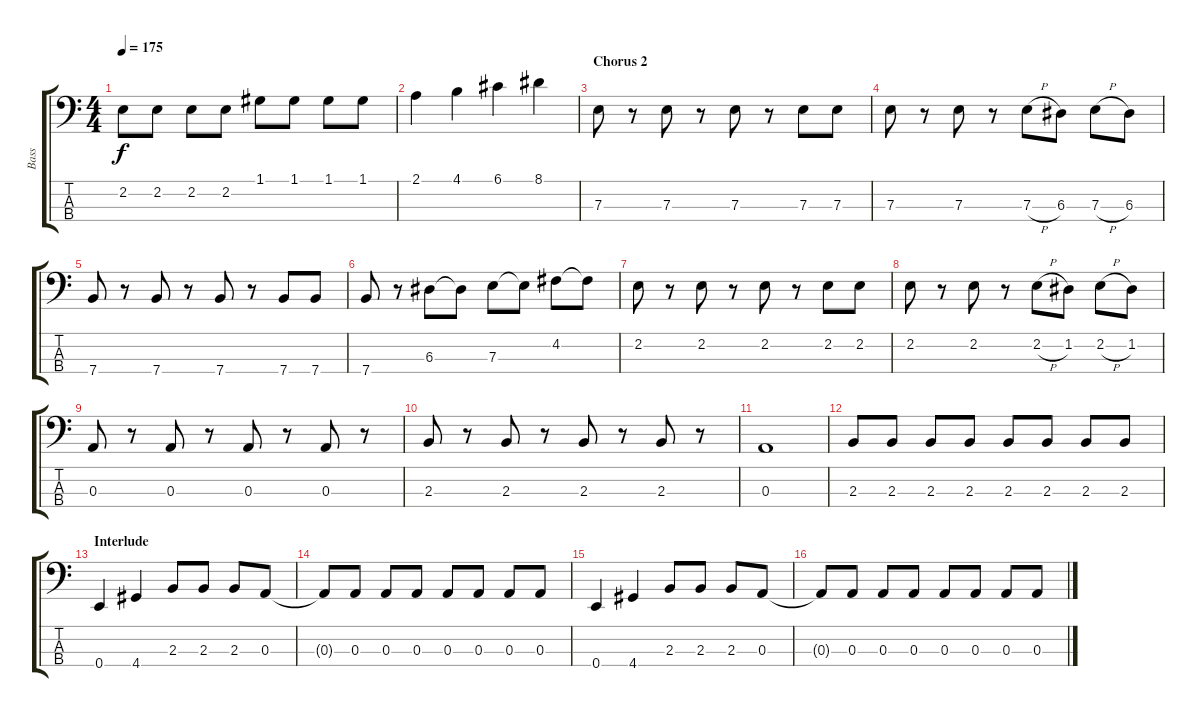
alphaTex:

\track ("Bass" "Bass") {instrument electricbasspick}
\staff {score tabs}
\tuning (G2 D2 A1 E1) {hide}
\ts (4 4)
\tempo 175
\clef f4
\ks c
2.2.8{dy f} 2.2.8 2.2.8 2.2.8 1.1.8 1.1.8 1.1.8 1.1.8 |
2.1.4 4.1.4 6.1.4 8.1.4 |
\section ("" "Chorus 2")
7.3.8 r.8 7.3.8 r.8 7.3.8 r.8 7.3.8 7.3.8 |
7.3.8 r.8 7.3.8 r.8 7.3{h}.8 6.3.8 7.3{h}.8 6.3.8 |
7.4.8 r.8 7.4.8 r.8 7.4.8 r.8 7.4.8 7.4.8 |
7.4.8 r.8 6.3.8 6.3{t}.8 7.3.8 7.3{t}.8 4.2.8 4.2{t}.8 |
2.2.8 r.8 2.2.8 r.8 2.2.8 r.8 2.2.8 2.2.8 |
2.2.8 r.8 2.2.8 r.8 2.2{h}.8 1.2.8 2.2{h}.8 1.2.8 |
0.3.8 r.8 0.3.8 r.8 0.3.8 r.8 0.3.8 r.8 |
2.3.8 r.8 2.3.8 r.8 2.3.8 r.8 2.3.8 r.8 |
0.3.1 |
2.3.8 2.3.8 2.3.8 2.3.8 2.3.8 2.3.8 2.3.8 2.3.8 |
\section ("" "Interlude")
0.4.4 4.4.4 2.3.8 2.3.8 2.3.8 0.3.8 |
0.3{t}.8 0.3.8 0.3.8 0.3.8 0.3.8 0.3.8 0.3.8 0.3.8 |
0.4.4 4.4.4 2.3.8 2.3.8 2.3.8 0.3.8 |
0.3{t}.8 0.3.8 0.3.8 0.3.8 0.3.8 0.3.8 0.3.8 0.3.8
